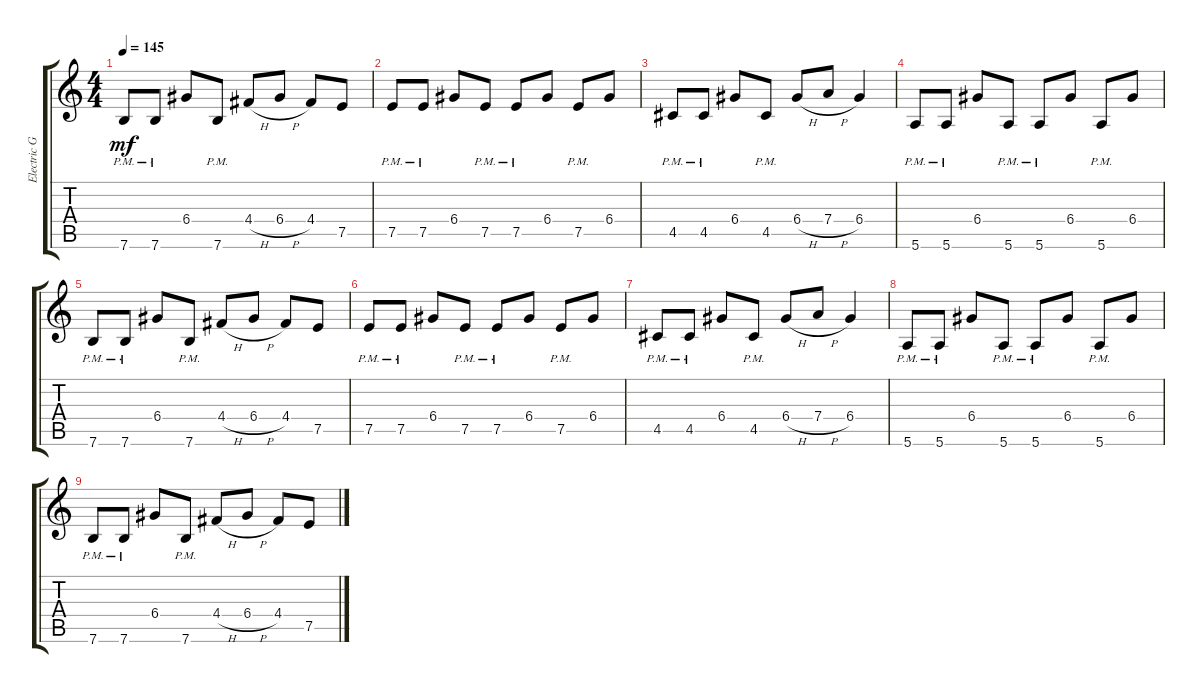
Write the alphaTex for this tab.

\track ("Electric Guitar" "Electric G") {instrument overdrivenguitar}
\staff {score tabs}
\tuning (E4 B3 G3 D3 A2 E2) {hide}
\ts (4 4)
\tempo 145
\clef g2
\ks c
7.6{pm}.8{dy mf} 7.6{pm}.8 6.4.8 7.6{pm}.8 4.4{h}.8 6.4{h}.8 4.4.8 7.5.8 |
7.5{pm}.8 7.5{pm}.8 6.4.8 7.5{pm}.8 7.5{pm}.8 6.4.8 7.5{pm}.8 6.4.8 |
4.5{pm}.8 4.5{pm}.8 6.4.8 4.5{pm}.8 6.4{h}.8 7.4{h}.8 6.4.4 |
5.6{pm}.8 5.6{pm}.8 6.4.8 5.6{pm}.8 5.6{pm}.8 6.4.8 5.6{pm}.8 6.4.8 |
7.6{pm}.8 7.6{pm}.8 6.4.8 7.6{pm}.8 4.4{h}.8 6.4{h}.8 4.4.8 7.5.8 |
7.5{pm}.8 7.5{pm}.8 6.4.8 7.5{pm}.8 7.5{pm}.8 6.4.8 7.5{pm}.8 6.4.8 |
4.5{pm}.8 4.5{pm}.8 6.4.8 4.5{pm}.8 6.4{h}.8 7.4{h}.8 6.4.4 |
5.6{pm}.8 5.6{pm}.8 6.4.8 5.6{pm}.8 5.6{pm}.8 6.4.8 5.6{pm}.8 6.4.8 |
7.6{pm}.8 7.6{pm}.8 6.4.8 7.6{pm}.8 4.4{h}.8 6.4{h}.8 4.4.8 7.5.8
